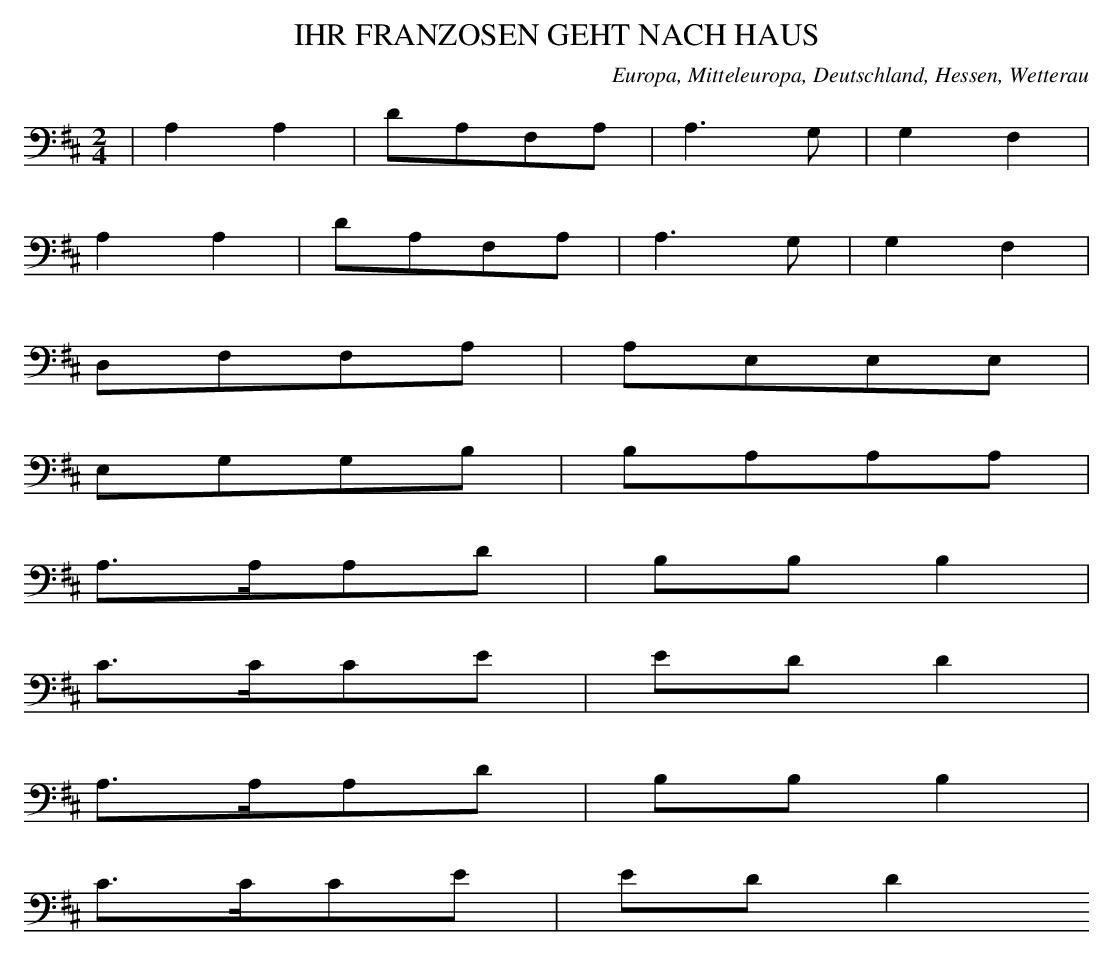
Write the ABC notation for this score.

X:1
T: IHR FRANZOSEN GEHT NACH HAUS
O: Europa, Mitteleuropa, Deutschland, Hessen, Wetterau
M: 2/4
L: 1/16
K: D
 | A,4A,4 | D2A,2F,2A,2 | A,6G,2 | G,4F,4 |
A,4A,4 | D2A,2F,2A,2 | A,6G,2 | G,4F,4 |
D,2F,2F,2A,2 | A,2E,2E,2E,2 |
E,2G,2G,2B,2 | B,2A,2A,2A,2 |
A,3A,A,2D2 | B,2B,2B,4 |
C3CC2E2 | E2D2D4 |
A,3A,A,2D2 | B,2B,2B,4 |
C3CC2E2 | E2D2D4
